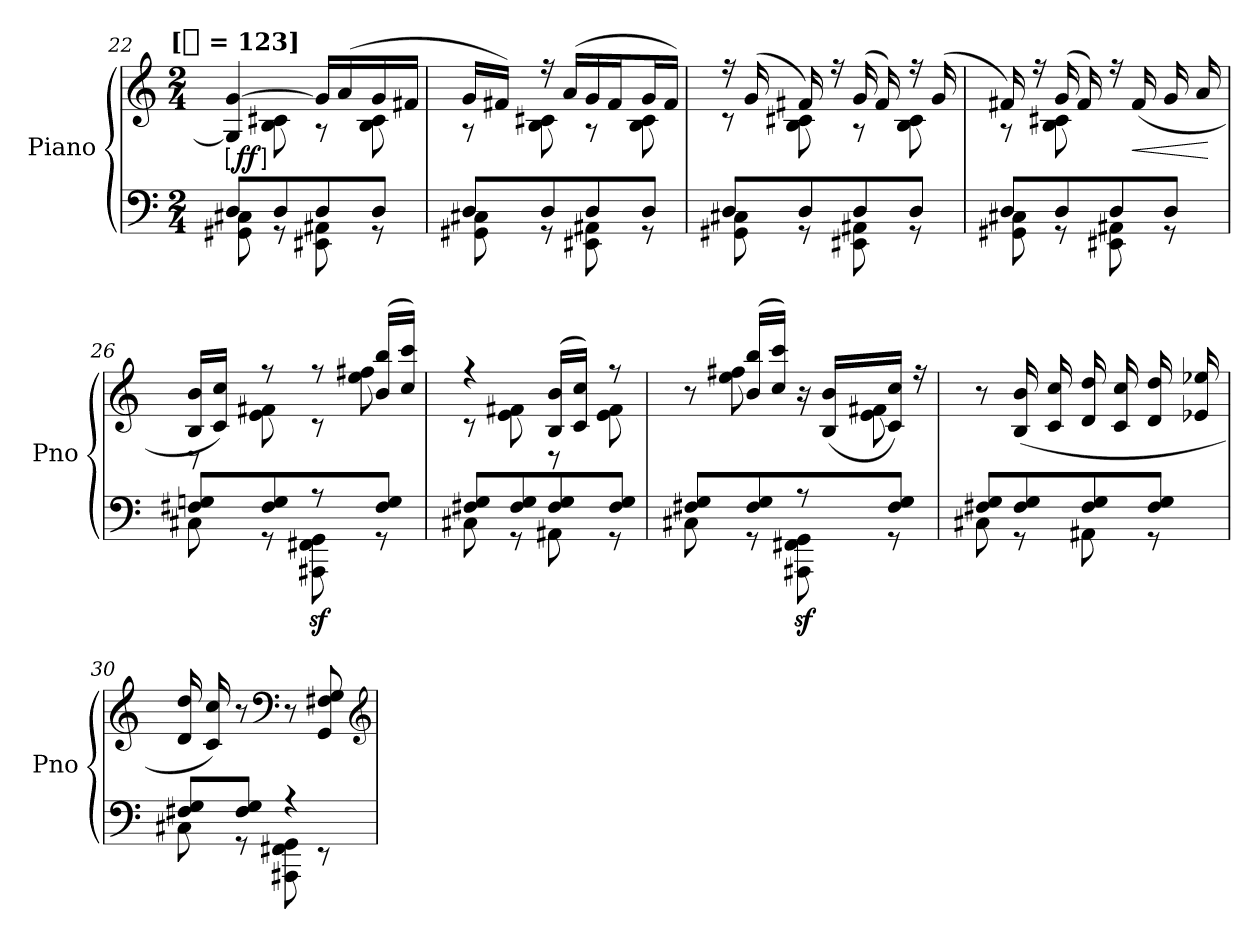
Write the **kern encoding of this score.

**kern	**kern	**dynam
*part1	*part1	*part1
*staff2	*staff1	*staff1/2
*I"Piano	*	*
*I'Pno	*	*
*clefF4	*clefG2	*
*k[]	*k[]	*
*C:	*C:	*
!!LO:TX:omd:t=[[quarter] = 123]
*M2/4	*M2/4	*
*MM123	*MM123	*
=22	=22	=22
*^	*^	*
!	!	!	!	!LO:DY:ed=brack
8DL	8GG#X 8C#X	4G] [4g	8ryy	f f
8D	8r	.	8B 8c#X	.
8D	8EE#X 8AA#X	16gLL]	8r	.
.	.	(16a	.	.
8DJ	8r	16g	8B 8c#	.
.	.	16f#XJJ	.	.
=23	=23	=23	=23	=23
8DL	8GG#X 8C#X	16gLL	8r	.
.	.	16f#XJJ)	.	.
8D	8r	16rff	8B 8c#X	.
.	.	(16aLL	.	.
8D	8EE#X 8AA#X	16g	8r	.
.	.	16f#J	.	.
8DJ	8r	16gL	8B 8c#	.
.	.	16f#JJ)	.	.
=24	=24	=24	=24	=24
8DL	8GG#X 8C#X	16rff	8rc	.
.	.	(16g	.	.
8D	8r	16f#X)	8B 8c#X	.
.	.	16rff	.	.
8D	8EE#X 8AA#X	(16g	8r	.
.	.	16f#)	.	.
8DJ	8r	16rff	8B 8c#	.
.	.	(>16g	.	.
=25	=25	=25	=25	=25
8DL	8GG#X 8C#X	16f#X)	8r	.
.	.	16rff	.	.
8D	8r	(16g	8B 8c#X	.
.	.	16f#)	.	.
8D	8EE#X 8AA#X	16rff	4ryy	.
.	.	(>16f#	.	<
8DJ	8r	16g	.	.
.	.	16a	.	.
*v	*v	*	*	*
*	*v	*v	*
.	.	[
=26	=26	=26
*^	*^	*
8F#X 8GnL	8C#X	16B 16bLL	8r	.
.	.	16c 16ccJJ)	.	.
8F# 8G	8r	8rff	8e 8f#X	.
8r	8AAA#Xz< 8FF#Xz< 8GGz<	8rff	8rc	.
8F# 8GJ	8r	(16b 16bbLL	8ee 8ff#X	.
.	.	16cc 16cccJJ)	.	.
=27	=27	=27	=27	=27
8F#X 8GL	8C#X	4rff	8rc	.
8F# 8G	8r	.	8e 8f#X	.
8F# 8G	8AA#X	(16B 16bLL	8r	.
.	.	16c 16ccJJ)	.	.
8F# 8GJ	8r	8rff	8e 8f#	.
=28	=28	=28	=28	=28
8F#X 8GL	8C#X	8r	8ryy	.
8F# 8G	8r	(16b 16bbLL	8ee 8ff#X	.
.	.	16cc 16cccJJ)	.	.
8r	8AAA#Xz< 8FF#Xz< 8GGz<	16r	8ryy	.
.	.	(>16B 16bLL	.	.
8F# 8GJ	8r	16c 16ccJJ)	8e 8f#X	.
.	.	16r	.	.
*	*	*v	*v	*
=29	=29	=29	=29
8F#X 8GL	8C#X	8r	.
8F# 8G	8r	(16B 16b	.
.	.	16c 16cc	.
8F# 8G	8AA#X	16d 16dd	.
.	.	16c 16cc	.
8F# 8GJ	8r	16d 16dd	.
.	.	16e-X 16ee-X	.
=30	=30	=30	=30
8F#X 8GL	8C#X	16d 16dd	.
.	.	16c 16cc)	.
8F# 8GJ	8r	8r	.
*	*	*clefF4	*
4r	8AAA#X 8FF#X 8GG	8r	.
.	8r	8GG 8F#X 8G	.
*v	*v	*	*
*	*clefG2	*
=	=	=
*-	*-	*-
